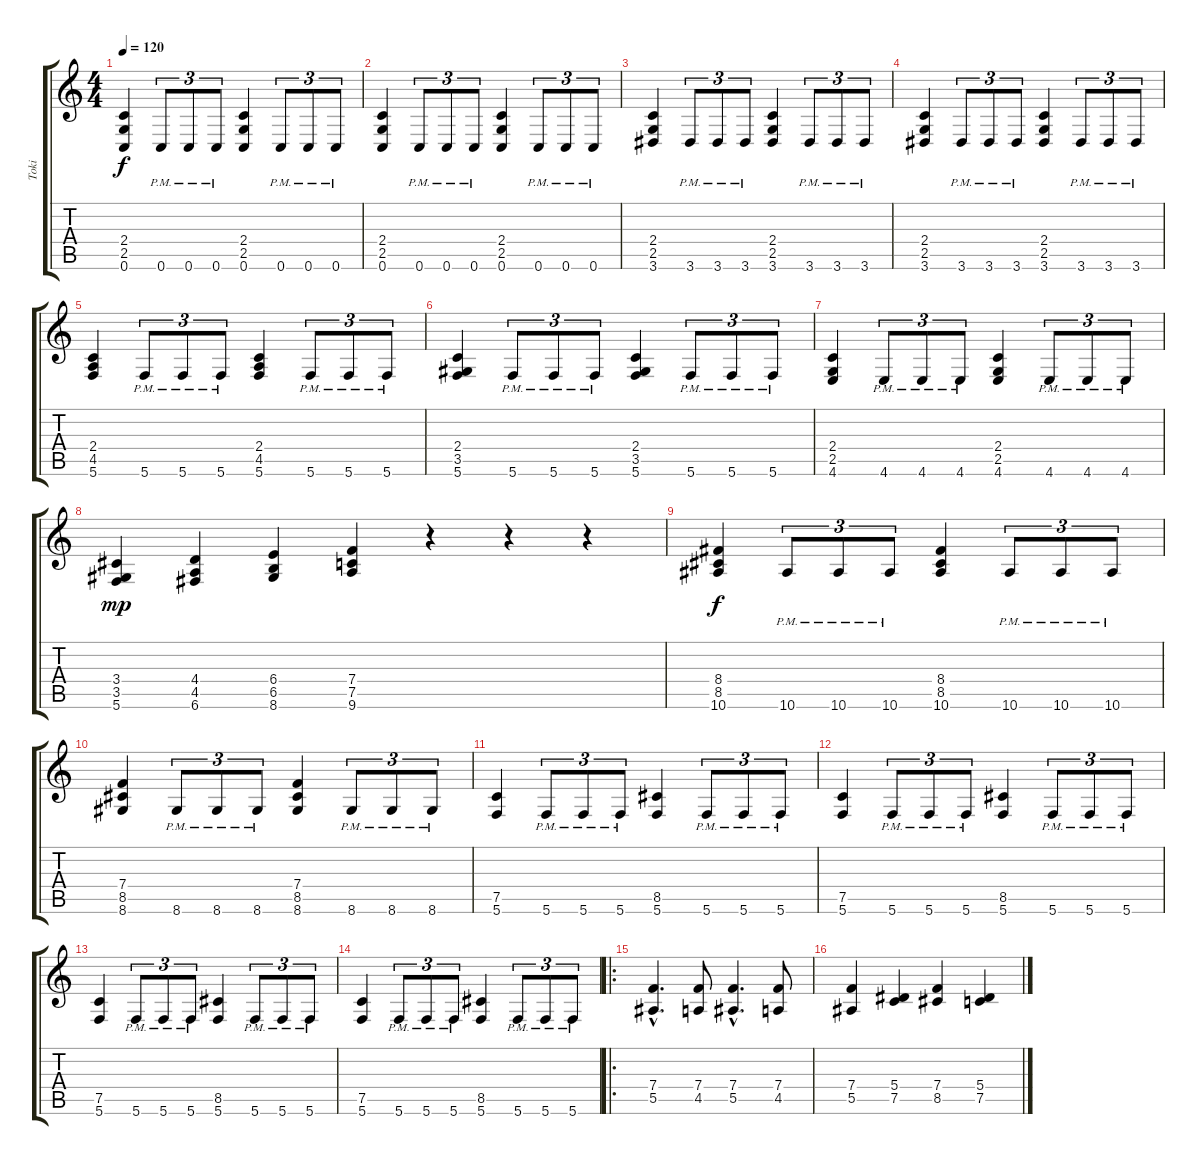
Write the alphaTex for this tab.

\track ("Toki" "Toki") {instrument distortionguitar}
\staff {score tabs}
\tuning (C4 G3 Eb3 Bb2 F2 C2) {hide}
\ts (4 4)
\tempo 120
\clef g2
\ks c
(2.4 2.5 0.6).4{dy f} 0.6{pm}.8{tu (3 2)} 0.6{pm}.8{tu (3 2)} 0.6{pm}.8{tu (3 2)} (2.4 2.5 0.6).4 0.6{pm}.8{tu (3 2)} 0.6{pm}.8{tu (3 2)} 0.6{pm}.8{tu (3 2)} |
(2.4 2.5 0.6).4 0.6{pm}.8{tu (3 2)} 0.6{pm}.8{tu (3 2)} 0.6{pm}.8{tu (3 2)} (2.4 2.5 0.6).4 0.6{pm}.8{tu (3 2)} 0.6{pm}.8{tu (3 2)} 0.6{pm}.8{tu (3 2)} |
(2.4 2.5 3.6).4 3.6{pm}.8{tu (3 2)} 3.6{pm}.8{tu (3 2)} 3.6{pm}.8{tu (3 2)} (2.4 2.5 3.6).4 3.6{pm}.8{tu (3 2)} 3.6{pm}.8{tu (3 2)} 3.6{pm}.8{tu (3 2)} |
(2.4 2.5 3.6).4 3.6{pm}.8{tu (3 2)} 3.6{pm}.8{tu (3 2)} 3.6{pm}.8{tu (3 2)} (2.4 2.5 3.6).4 3.6{pm}.8{tu (3 2)} 3.6{pm}.8{tu (3 2)} 3.6{pm}.8{tu (3 2)} |
(2.4 4.5 5.6).4 5.6{pm}.8{tu (3 2)} 5.6{pm}.8{tu (3 2)} 5.6{pm}.8{tu (3 2)} (2.4 4.5 5.6).4 5.6{pm}.8{tu (3 2)} 5.6{pm}.8{tu (3 2)} 5.6{pm}.8{tu (3 2)} |
(2.4 3.5 5.6).4 5.6{pm}.8{tu (3 2)} 5.6{pm}.8{tu (3 2)} 5.6{pm}.8{tu (3 2)} (2.4 3.5 5.6).4 5.6{pm}.8{tu (3 2)} 5.6{pm}.8{tu (3 2)} 5.6{pm}.8{tu (3 2)} |
(2.4 2.5 4.6).4 4.6{pm}.8{tu (3 2)} 4.6{pm}.8{tu (3 2)} 4.6{pm}.8{tu (3 2)} (2.4 2.5 4.6).4 4.6{pm}.8{tu (3 2)} 4.6{pm}.8{tu (3 2)} 4.6{pm}.8{tu (3 2)} |
(3.4 3.5 5.6).4{dy mp} (4.4 4.5 6.6).4 (6.4 6.5 8.6).4 (7.4 7.5 9.6).4 r.4 r.4 r.4 |
(8.4 8.5 10.6).4{dy f} 10.6{pm}.8{tu (3 2)} 10.6{pm}.8{tu (3 2)} 10.6{pm}.8{tu (3 2)} (8.4 8.5 10.6).4 10.6{pm}.8{tu (3 2)} 10.6{pm}.8{tu (3 2)} 10.6{pm}.8{tu (3 2)} |
(7.4 8.5 8.6).4 8.6{pm}.8{tu (3 2)} 8.6{pm}.8{tu (3 2)} 8.6{pm}.8{tu (3 2)} (7.4 8.5 8.6).4 8.6{pm}.8{tu (3 2)} 8.6{pm}.8{tu (3 2)} 8.6{pm}.8{tu (3 2)} |
(7.5 5.6).4 5.6{pm}.8{tu (3 2)} 5.6{pm}.8{tu (3 2)} 5.6{pm}.8{tu (3 2)} (8.5 5.6).4 5.6{pm}.8{tu (3 2)} 5.6{pm}.8{tu (3 2)} 5.6{pm}.8{tu (3 2)} |
(7.5 5.6).4 5.6{pm}.8{tu (3 2)} 5.6{pm}.8{tu (3 2)} 5.6{pm}.8{tu (3 2)} (8.5 5.6).4 5.6{pm}.8{tu (3 2)} 5.6{pm}.8{tu (3 2)} 5.6{pm}.8{tu (3 2)} |
(7.5 5.6).4 5.6{pm}.8{tu (3 2)} 5.6{pm}.8{tu (3 2)} 5.6{pm}.8{tu (3 2)} (8.5 5.6).4 5.6{pm}.8{tu (3 2)} 5.6{pm}.8{tu (3 2)} 5.6{pm}.8{tu (3 2)} |
(7.5 5.6).4 5.6{pm}.8{tu (3 2)} 5.6{pm}.8{tu (3 2)} 5.6{pm}.8{tu (3 2)} (8.5 5.6).4 5.6{pm}.8{tu (3 2)} 5.6{pm}.8{tu (3 2)} 5.6{pm}.8{tu (3 2)} |
\ro
(7.4{hac} 5.5{hac}).4{d} (7.4 4.5).8 (7.4{hac} 5.5{hac}).4{d} (7.4 4.5).8 |
(7.4 5.5).4 (5.4 7.5).4 (7.4 8.5).4 (5.4 7.5).4
